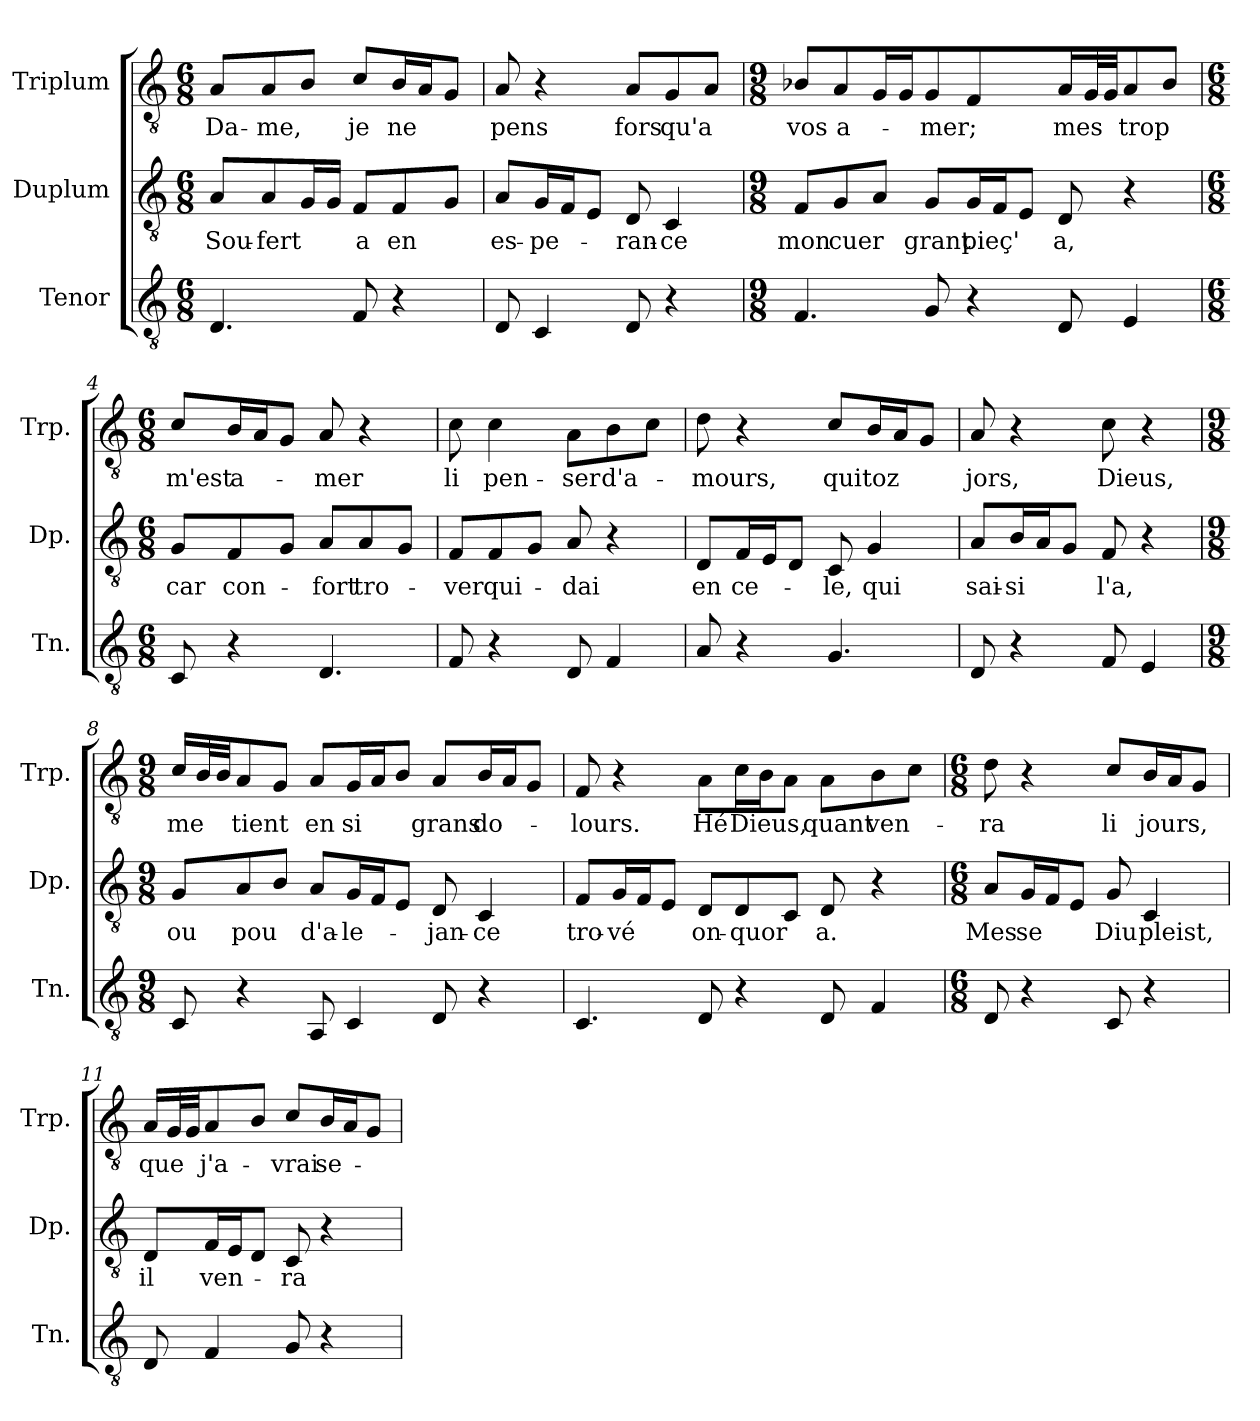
**kern	**kern	**text	**kern	**text
*part3	*part2	*part2	*part1	*part1
*staff3	*staff2	*staff2	*staff1	*staff1
*I"Tenor	*I"Duplum	*	*I"Triplum	*
*I'Tn.	*I'Dp.	*	*I'Trp.	*
*clefGv2	*clefGv2	*	*clefGv2	*
*k[]	*k[]	*	*k[]	*
*M6/8	*M6/8	*	*M6/8	*
=1	=1	=1	=1	=1
!	!	!LO:LY:b	!	!LO:LY:b
4.D/	8A/L	Sou-	8A/L	Da-
!	!	!LO:LY:b	!	!LO:LY:b
.	8A/	-fert	8A/	-me,
*	*tremolo	*	*	*
.	16G/	.	8B/J	.
.	16G/JJ	.	.	.
*	*Xtremolo	*	*	*
!	!	!LO:LY:b	!	!LO:LY:b
8F/	8F/L	a	8c/L	je
!	!	!LO:LY:b	!	!LO:LY:b
4r	8F/	en	16B/L	ne
.	.	.	16A/J	.
.	8G/J	.	8G/J	.
=2	=2	=2	=2	=2
!	!	!LO:LY:b	!	!LO:LY:b
8D/	8A/L	es-	8A/	pens
!	!	!LO:LY:b	!	!
4C/	16G/L	-pe-	4r	.
.	16F/J	.	.	.
.	8E/J	.	.	.
!	!	!LO:LY:b	!	!LO:LY:b
8D/	8D/	-ran-	8A/L	fors
!	!	!LO:LY:b	!	!LO:LY:b
4r	4C/	-ce	8G/	qu'a
.	.	.	8A/J	.
=3	=3	=3	=3	=3
*M9/8	*M9/8	*	*M9/8	*
!	!	!LO:LY:b	!	!LO:LY:b
4.F/	8F/L	mon	8B-X/L	vos
!	!	!LO:LY:b	!	!LO:LY:b
.	8G/	cuer	8A/	a-
*	*	*	*tremolo	*
.	8A/J	.	16G/	.
.	.	.	16G/JJ	.
*	*	*	*Xtremolo	*
!	!	!LO:LY:b	!	!LO:LY:b
8G/	8G/L	grant	8G/	-mer;
!	!	!LO:LY:b	!	!
4r	16G/L	pieç'	4F/	.
.	16F/J	.	.	.
.	8E/J	.	.	.
!	!	!LO:LY:b	!	!LO:LY:b
8D/	8D/	a,	16A/LL	mes
*	*	*	*tremolo	*
.	.	.	32G/	.
.	.	.	32G/JJJ	.
*	*	*	*Xtremolo	*
!	!	!	!	!LO:LY:b
4E/	4r	.	8A/	trop
.	.	.	8B-/J	.
=4	=4	=4	=4	=4
*M6/8	*M6/8	*	*M6/8	*
!	!	!LO:LY:b	!	!LO:LY:b
8C/	8G/L	car	8c/L	m'est
!	!	!LO:LY:b	!	!LO:LY:b
4r	8F/	con-	16B/L	a-
.	.	.	16A/J	.
.	8G/J	.	8G/J	.
!	!	!LO:LY:b	!	!LO:LY:b
4.D/	8A/L	-fort	8A/	-mer
!	!	!LO:LY:b	!	!
.	8A/	tro-	4r	.
.	8G/J	.	.	.
!!LO:LB:g=z
=5	=5	=5	=5	=5
!	!	!LO:LY:b	!	!LO:LY:b
8F/	8F/L	-ver	8c\	li
!	!	!LO:LY:b	!	!LO:LY:b
4r	8F/	qui-	4c\	pen-
.	8G/J	.	.	.
!	!	!LO:LY:b	!	!LO:LY:b
8D/	8A/	-dai	8A\L	-ser
!	!	!	!	!LO:LY:b
4F/	4r	.	8B\	d'a-
.	.	.	8c\J	.
=6	=6	=6	=6	=6
!	!	!LO:LY:b	!	!LO:LY:b
8A/	8D/L	en	8d\	-mours,
!	!	!LO:LY:b	!	!
4r	16F/L	ce-	4r	.
.	16E/J	.	.	.
.	8D/J	.	.	.
!	!	!LO:LY:b	!	!LO:LY:b
4.G/	8C/	-le,	8c/L	qui
!	!	!LO:LY:b	!	!LO:LY:b
.	4G/	qui	16B/L	toz
.	.	.	16A/J	.
.	.	.	8G/J	.
=7	=7	=7	=7	=7
!	!	!LO:LY:b	!	!LO:LY:b
8D/	8A/L	sai-	8A/	jors,
!	!	!LO:LY:b	!	!
4r	16B/L	-si	4r	.
.	16A/J	.	.	.
.	8G/J	.	.	.
!	!	!LO:LY:b	!	!LO:LY:b
8F/	8F/	l'a,	8c\	Dieus,
4E/	4r	.	4r	.
=8	=8	=8	=8	=8
*M9/8	*M9/8	*	*M9/8	*
!	!	!LO:LY:b	!	!LO:LY:b
8C/	8G/L	ou	16c/LL	me
*	*	*	*tremolo	*
.	.	.	32B/	.
.	.	.	32B/JJJ	.
*	*	*	*Xtremolo	*
!	!	!LO:LY:b	!	!LO:LY:b
4r	8A/	pou	8A/	tient
.	8B/J	.	8G/J	.
!	!	!LO:LY:b	!	!LO:LY:b
8AA/	8A/L	d'a-	8A/L	en
!	!	!LO:LY:b	!	!LO:LY:b
4C/	16G/L	-le-	16G/L	si
.	16F/J	.	16A/J	.
.	8E/J	.	8B/J	.
!	!	!LO:LY:b	!	!LO:LY:b
8D/	8D/	-jan-	8A/L	grans
!	!	!LO:LY:b	!	!LO:LY:b
4r	4C/	-ce	16B/L	do-
.	.	.	16A/J	.
.	.	.	8G/J	.
!!LO:LB:g=z
=9	=9	=9	=9	=9
!	!	!LO:LY:b	!	!LO:LY:b
4.C/	8F/L	tro-	8F/	-lours.
!	!	!LO:LY:b	!	!
.	16G/L	-vé	4r	.
.	16F/J	.	.	.
.	8E/J	.	.	.
!	!	!LO:LY:b	!	!LO:LY:b
8D/	8D/L	on-	8A\L	Hé
!	!	!LO:LY:b	!	!LO:LY:b
4r	8D/	-quor	16c\L	Dieus,
.	.	.	16B\J	.
.	8C/J	.	8A\J	.
!	!	!LO:LY:b	!	!LO:LY:b
8D/	8D/	a.	8A\L	quant
!	!	!	!	!LO:LY:b
4F/	4r	.	8B\	ven-
.	.	.	8c\J	.
=10	=10	=10	=10	=10
*M6/8	*M6/8	*	*M6/8	*
!	!	!LO:LY:b	!	!LO:LY:b
8D/	8A/L	Mes	8d\	-ra
!	!	!LO:LY:b	!	!
4r	16G/L	se	4r	.
.	16F/J	.	.	.
.	8E/J	.	.	.
!	!	!LO:LY:b	!	!LO:LY:b
8C/	8G/	Diu	8c/L	li
!	!	!LO:LY:b	!	!LO:LY:b
4r	4C/	pleist,	16B/L	jours,
.	.	.	16A/J	.
.	.	.	8G/J	.
=11	=11	=11	=11	=11
!	!	!LO:LY:b	!	!LO:LY:b
8D/	8D/L	il	16A/LL	que
*	*	*	*tremolo	*
.	.	.	32G/	.
.	.	.	32G/JJJ	.
*	*	*	*Xtremolo	*
!	!	!LO:LY:b	!	!LO:LY:b
4F/	16F/L	ven-	8A/	j'a-
.	16E/J	.	.	.
.	8D/J	.	8B/J	.
!	!	!LO:LY:b	!	!LO:LY:b
8G/	8C/	-ra	8c/L	-vrai
!	!	!	!	!LO:LY:b
4r	4r	.	16B/L	se-
.	.	.	16A/J	.
.	.	.	8G/J	.
=	=	=	=	=
*-	*-	*-	*-	*-
